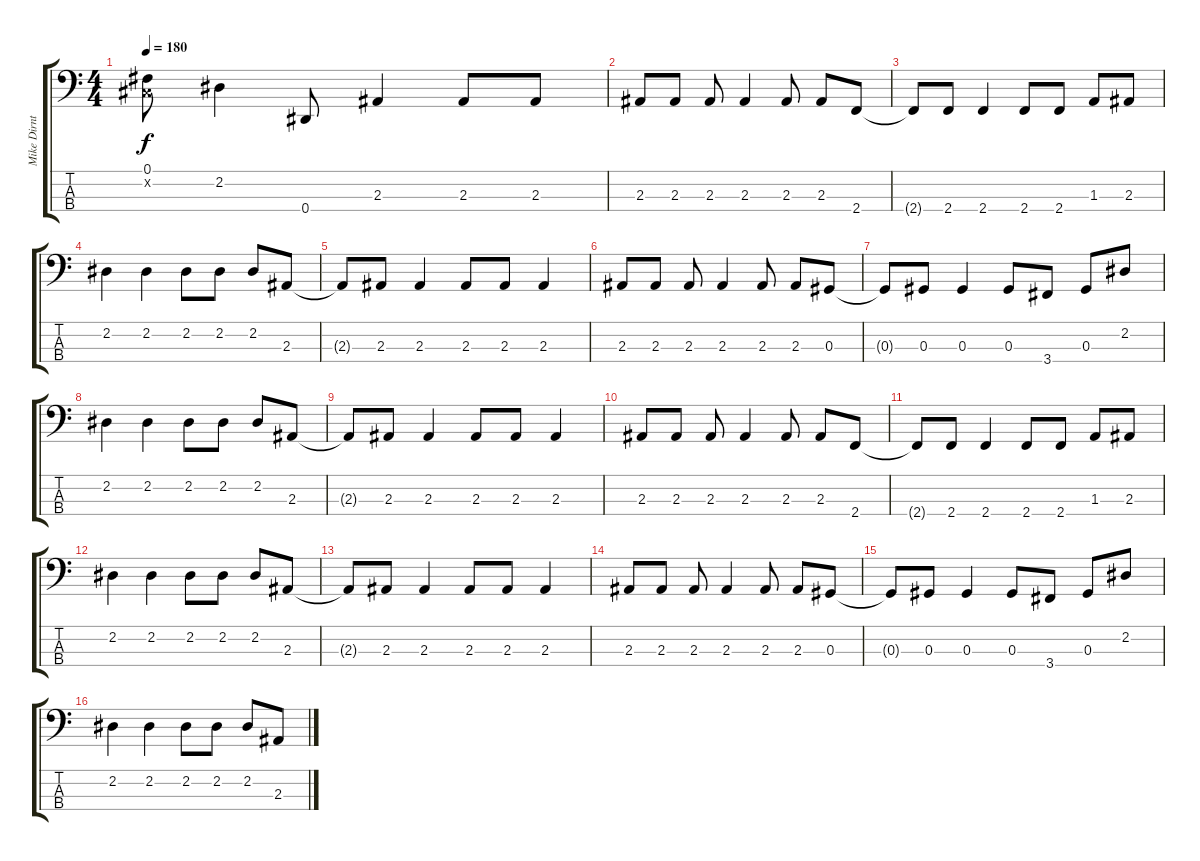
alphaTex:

\track ("Mike Dirnt - Bass" "Mike Dirnt") {instrument electricbasspick}
\staff {score tabs}
\tuning (Gb2 Db2 Ab1 Eb1) {hide}
\ts (4 4)
\tempo 180
\clef f4
\ks c
(0.1{t} 0.2{x}).8{dy f} 2.2.4 0.4.8 2.3.4 2.3.8 2.3.8 |
2.3.8 2.3.8 2.3.8 2.3.4 2.3.8 2.3.8 2.4.8 |
2.4{t}.8 2.4.8 2.4.4 2.4.8 2.4.8 1.3.8 2.3.8 |
2.2.4 2.2.4 2.2.8 2.2.8 2.2.8 2.3.8 |
2.3{t}.8 2.3.8 2.3.4 2.3.8 2.3.8 2.3.4 |
2.3.8 2.3.8 2.3.8 2.3.4 2.3.8 2.3.8 0.3.8 |
0.3{t}.8 0.3.8 0.3.4 0.3.8 3.4.8 0.3.8 2.2.8 |
2.2.4 2.2.4 2.2.8 2.2.8 2.2.8 2.3.8 |
2.3{t}.8 2.3.8 2.3.4 2.3.8 2.3.8 2.3.4 |
2.3.8 2.3.8 2.3.8 2.3.4 2.3.8 2.3.8 2.4.8 |
2.4{t}.8 2.4.8 2.4.4 2.4.8 2.4.8 1.3.8 2.3.8 |
2.2.4 2.2.4 2.2.8 2.2.8 2.2.8 2.3.8 |
2.3{t}.8 2.3.8 2.3.4 2.3.8 2.3.8 2.3.4 |
2.3.8 2.3.8 2.3.8 2.3.4 2.3.8 2.3.8 0.3.8 |
0.3{t}.8 0.3.8 0.3.4 0.3.8 3.4.8 0.3.8 2.2.8 |
2.2.4 2.2.4 2.2.8 2.2.8 2.2.8 2.3.8
